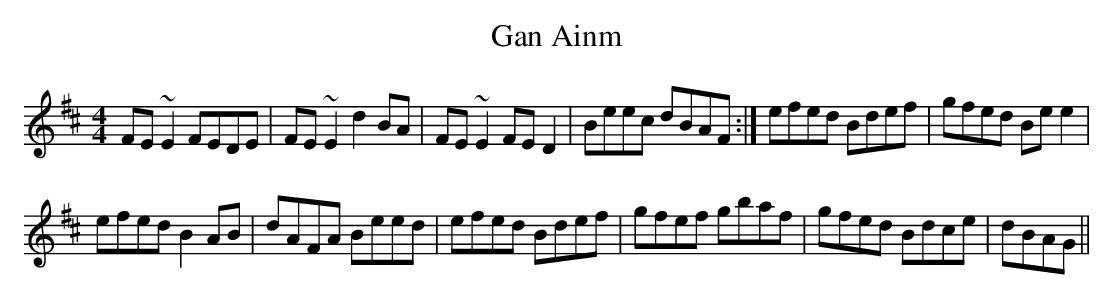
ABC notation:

X:1
T:Gan Ainm
M:4/4
L:1/8
K:D %i.e. Em
FE~E2 FEDE | FE~E2 d2BA | FE~E2 FED2 | Beec dBAF:| efed Bdef | gfed Bee2 |
efed B2AB | dAFA Beed | efed Bdef | gfef gbaf | gfed Bdce | dBAG ||
